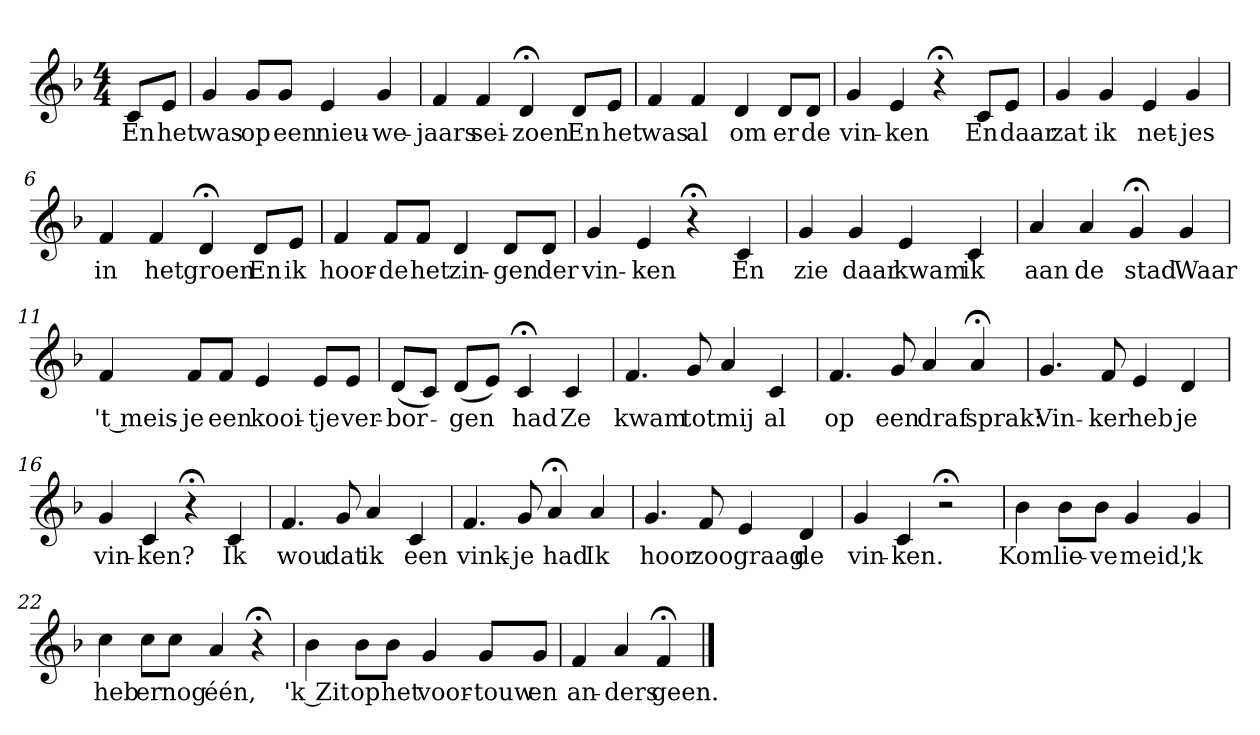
**kern	**text
*part1	*part1
*staff1	*staff1
*k[b-]	*
*F:	*
*M4/4	*
*MM120	*
=	=
8cL	En
8eJ	het
=1	=1
4g	was
8gL	op
8gJ	een
4e	nieu-
4g	-we-
=2	=2
4f	-jaars
4f	sei-
4d;<	-zoen
8dL	En
8eJ	het
=3	=3
4f	was
4f	al
4d	om
8dL	er
8dJ	de
=4	=4
4g	vin-
4e	-ken
4r;<	.
8cL	En
8eJ	daar
=5	=5
4g	zat
4g	ik
4e	net-
4g	-jes
=6	=6
4f	in
4f	het
4d;<	groen
8dL	En
8eJ	ik
=7	=7
4f	hoor-
8fL	-de
8fJ	het
4d	zin-
8dL	-gen
8dJ	der
=8	=8
4g	vin-
4e	-ken
4r;<	.
4c	En
=9	=9
4g	zie
4g	daar
4e	kwam
4c	ik
=10	=10
4a	aan
4a	de
4g;<	stad
4g	Waar
=11	=11
4f	't meis-
8fL	-je
8fJ	een
4e	kooi-
8eL	-tje
8eJ	ver-
=12	=12
(8dL	-bor-
8cJ)	.
(8dL	-gen
8eJ)	.
4c;<	had
4c	Ze
=13	=13
4.f	kwam
8g	tot
4a	mij
4c	al
=14	=14
4.f	op
8g	een
4a	draf
4a;<	sprak:
=15	=15
4.g	Vin-
8f	-ker
4e	heb
4d	je
=16	=16
4g	vin-
4c	-ken?
4r;<	.
4c	Ik
=17	=17
4.f	wou
8g	dat
4a	ik
4c	een
=18	=18
4.f	vink-
8g	-je
4a;<	had
4a	Ik
=19	=19
4.g	hoor
8f	zoo
4e	graag
4d	de
=20	=20
4g	vin-
4c	-ken.
2r;<	.
=21	=21
4b-	Kom
8b-L	lie-
8b-J	-ve
4g	meid,
4g	'k
=22	=22
4cc	heb
8ccL	er
8ccJ	nog
4a	één,
4r;<	.
=23	=23
4b-	'k Zit
8b-L	op
8b-J	het
4g	voor-
8gL	-touw
8gJ	en
=24	=24
4f	an-
4a	-ders
4f;<	geen.
==	==
*-	*-
